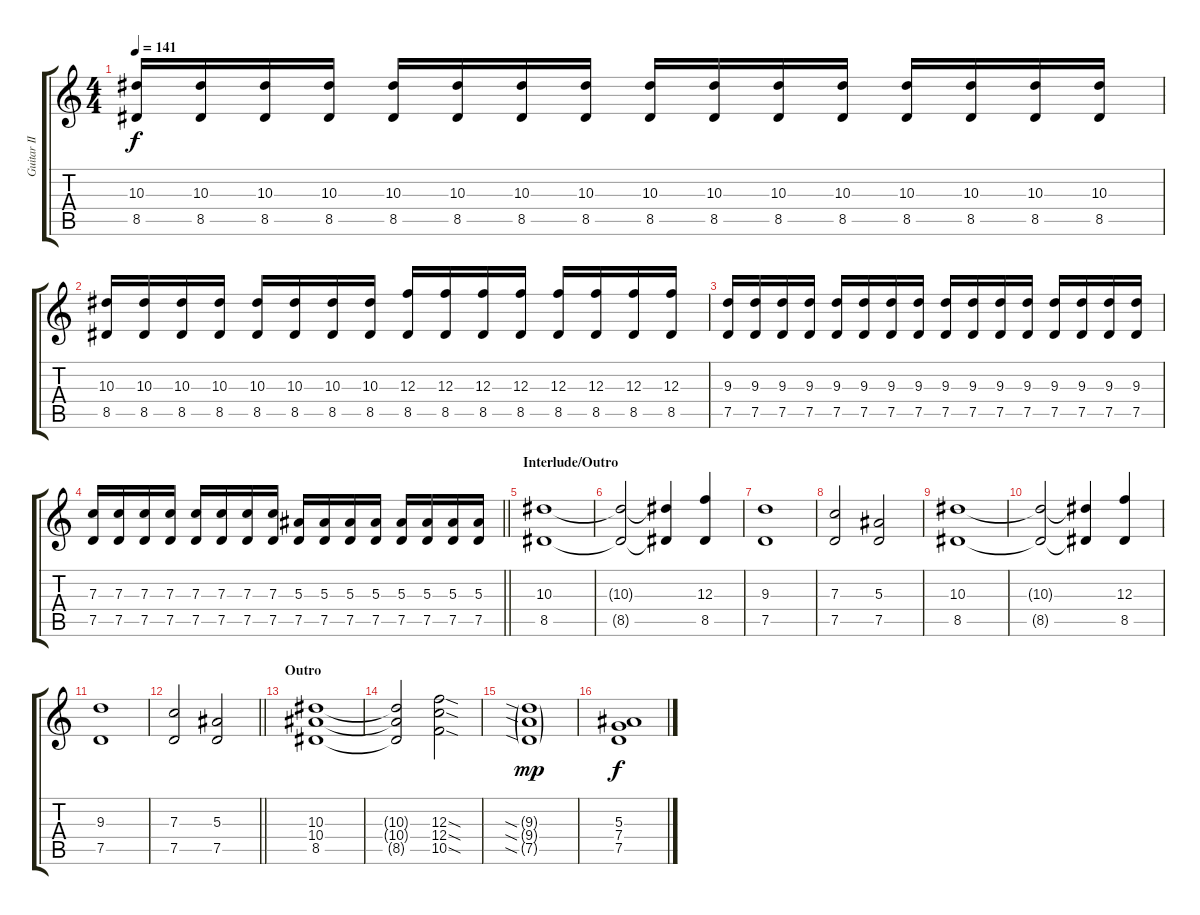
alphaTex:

\track ("Guitar II" "Guitar II") {instrument distortionguitar}
\staff {score tabs}
\tuning (D4 A3 F3 C3 G2 C2) {hide}
\ts (4 4)
\tempo 141
\clef g2
\ks c
(10.3 8.5).16{dy f} (10.3 8.5).16 (10.3 8.5).16 (10.3 8.5).16 (10.3 8.5).16 (10.3 8.5).16 (10.3 8.5).16 (10.3 8.5).16 (10.3 8.5).16 (10.3 8.5).16 (10.3 8.5).16 (10.3 8.5).16 (10.3 8.5).16 (10.3 8.5).16 (10.3 8.5).16 (10.3 8.5).16 |
(10.3 8.5).16 (10.3 8.5).16 (10.3 8.5).16 (10.3 8.5).16 (10.3 8.5).16 (10.3 8.5).16 (10.3 8.5).16 (10.3 8.5).16 (12.3 8.5).16 (12.3 8.5).16 (12.3 8.5).16 (12.3 8.5).16 (12.3 8.5).16 (12.3 8.5).16 (12.3 8.5).16 (12.3 8.5).16 |
(9.3 7.5).16 (9.3 7.5).16 (9.3 7.5).16 (9.3 7.5).16 (9.3 7.5).16 (9.3 7.5).16 (9.3 7.5).16 (9.3 7.5).16 (9.3 7.5).16 (9.3 7.5).16 (9.3 7.5).16 (9.3 7.5).16 (9.3 7.5).16 (9.3 7.5).16 (9.3 7.5).16 (9.3 7.5).16 |
\barLineRight lightlight
(7.3 7.5).16 (7.3 7.5).16 (7.3 7.5).16 (7.3 7.5).16 (7.3 7.5).16 (7.3 7.5).16 (7.3 7.5).16 (7.3 7.5).16 (5.3 7.5).16 (5.3 7.5).16 (5.3 7.5).16 (5.3 7.5).16 (5.3 7.5).16 (5.3 7.5).16 (5.3 7.5).16 (5.3 7.5).16 |
\section ("" "Interlude/Outro")
(10.3 8.5).1 |
(10.3{t} 8.5{t}).2 (10.3{t} 8.5{t}).4 (12.3 8.5).4 |
(9.3 7.5).1 |
(7.3 7.5).2 (5.3 7.5).2 |
(10.3 8.5).1 |
(10.3{t} 8.5{t}).2 (10.3{t} 8.5{t}).4 (12.3 8.5).4 |
(9.3 7.5).1 |
\barLineRight lightlight
(7.3 7.5).2 (5.3 7.5).2 |
\section ("" "Outro")
(10.3 10.4 8.5).1 |
(10.3{t} 10.4{t} 8.5{t}).2 (12.3{sod} 12.4{sod} 10.5{sod}).2 |
(9.3{sia g} 9.4{sia g} 7.5{sia g}).1{dy mp} |
(5.3 7.4 7.5).1{dy f}
